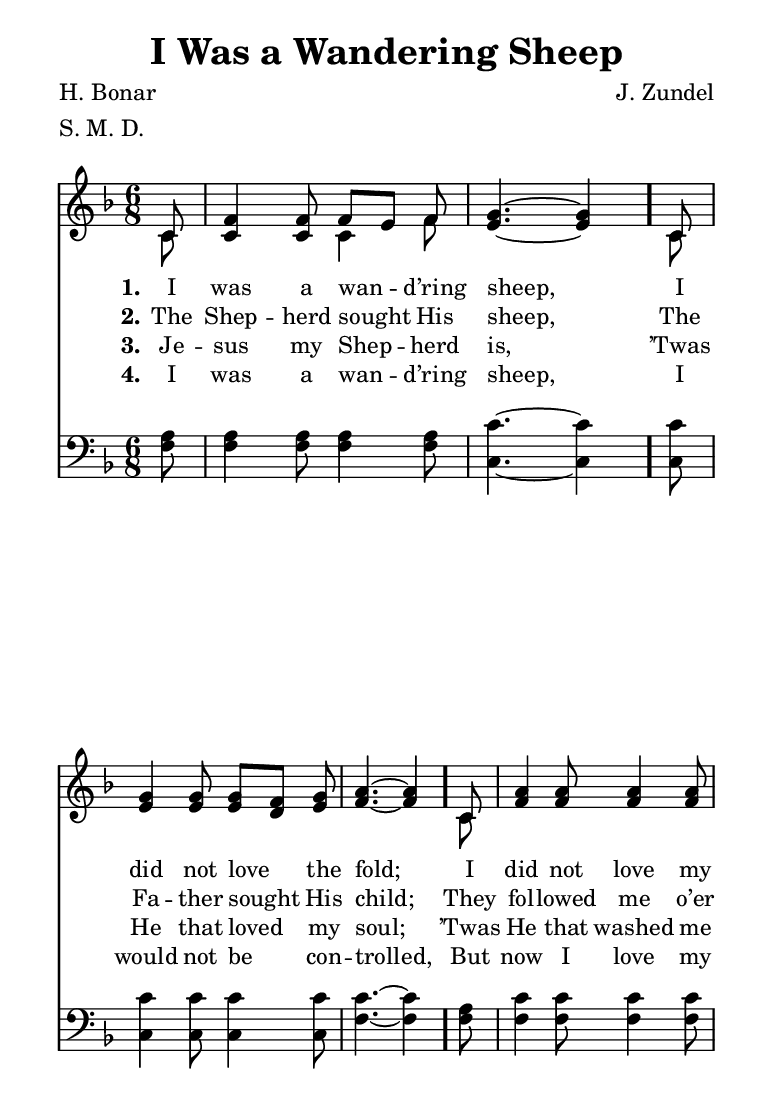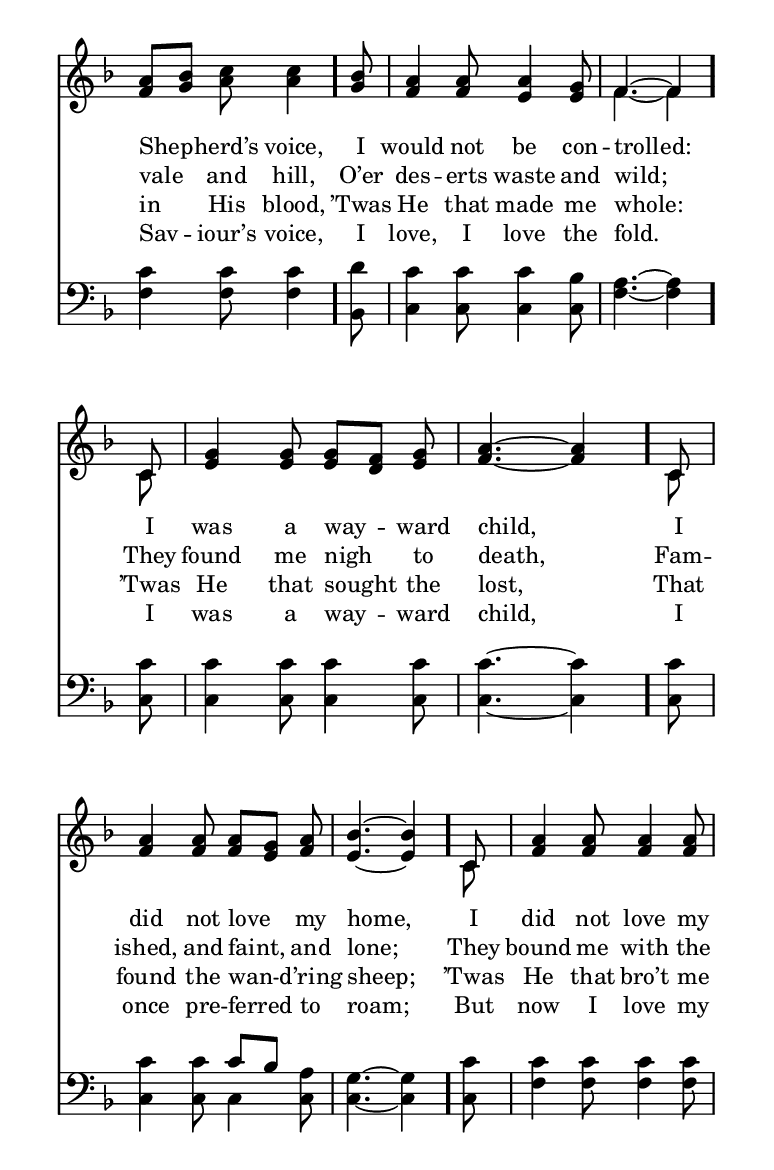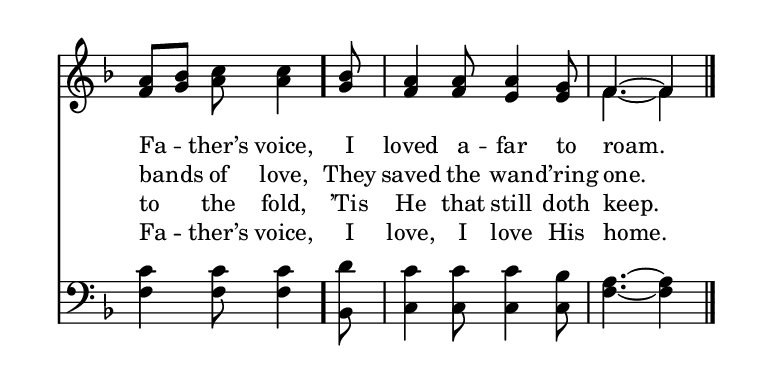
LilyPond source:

\include "common/global.ily"
\paper {
  \include "common/paper.ily"
}

\header{
  %gospel
  hymnnumber = "227"
  title = "I Was a Wandering Sheep"
  tunename = "Lebanon"
  meter = "S. M. D."
  poet = "H. Bonar"
  composer = "J. Zundel"
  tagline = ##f
}

global = {
  \include "common/overrides.ily"
  \override Staff.TimeSignature.style = #'numbered
  \time 6/8
  \override Score.MetronomeMark.transparent = ##t % hide all fermata changes too
  \tempo 4=80
  \key f \major
  \partial 8
  \autoBeamOff
}

notesSoprano = {
\global
\relative c' {

  c8 | f4 f8 f[ e] f | g4. ~ g4
  c,8 | g'4 g8 g[ f] g | a4. ~ a4 \eogbreak
  c,8 | a'4 a8 a4 a8 | a8[ bes] c c4
  bes8 | a4 a8 a4 g8 | f4. ~ f4 \eogbreak
  c8 | g'4 g8 g[ f] g | a4. ~ a4
  c,8 | a'4 a8 a[ g] a | bes4. ~ bes4 \eogbreak
  c,8 | a'4 a8 a4 a8 | a8[ bes] c c4
  bes8 | a4 a8 a4 g8 | f4. ~ f4

  \bar "|."

}
}

notesAlto = {
\global
\relative e' {

  c8 | c4 c8 c4 f8 | e4. ~ e4
  c8 | e4 e8 e[ d] e | f4. ~ f4
  c8 | f4 f8 f4 f8 | f[ g] a a4
  g8 | f4 f8 e4 e8 | f4. ~ f4
  c8 | e4 e8 e[ d] e | f4. ~ f4
  c8 | f4 f8 f[ e] f | e4. ~ e4
  c8 | f4 f8 f4 f8 | f[ g] a a4
  g8 | f4 f8 e4 e8 | f4. ~ f4

}
}

notesTenor = {
\global
\relative a {

  a8 | a4 a8 a4 a8 | c4. ~ c4
  c8 | c4 c8 c4 c8 | c4. ~ c4
  a8 | c4 c8 c4 c8 | c4 c8 c4
  d8 | c4 c8 c4 bes8 | a4. ~ a4
  c8 | c4 c8 c4 c8 | c4. ~ c4
  c8 | c4 c8 c8[ bes] a | g4. ~ g4
  c8 | c4 c8 c4 c8 | c4 c8 c4
  d8 | c4 c8 c4 bes8 | a4. ~ a4

}
}

notesBass = {
\global
\relative f {

  f8 | f4 f8 f4 f8 | c4. ~ c4
  c8 | c4 c8 c4 c8 | f4. ~ f4
  f8 | f4 f8 f4 f8 | f4 f8 f4
  bes,8 | c4 c8 c4 c8 | f4. ~ f4
  c8 | c4 c8 c4 c8 | c4. ~ c4
  c8 | c4 c8 c4 c8 | c4. ~ c4
  c8 | f4 f8 f4 f8 | f4 f8 f4
  bes,8 | c4 c8 c4 c8 | f4. ~ f4

}
}

wordsA = \lyricmode {
\set stanza = "1."

I was a wan -- d’ring sheep, \bar "."
I did not love the fold; \bar "."
I did not love my Shep -- herd’s voice, \bar "."
I would not be con -- trolled: \bar "."
I was a way -- ward child, \bar "."
I did not love my home, \bar "."
I did not love my Fa -- ther’s voice, \bar "."
I loved a -- far to roam. \bar "."

}

wordsB = \lyricmode {
\set stanza = "2."

The Shep -- herd sought His sheep,
The Fa -- ther sought His child;
They fol -- lowed me o’er vale and hill,
O’er des -- erts waste and wild;
They found me nigh to death,
Fam -- ished, and faint, and lone;
They bound me with the bands of love,
They saved the wan -- d’ring one.

}

wordsC = \lyricmode {
\set stanza = "3."

Je -- sus my Shep -- herd is,
’Twas He that loved my soul;
’Twas He that washed me in His blood,
’Twas He that made me whole:
’Twas He that sought the lost,
That found the wan -- d’ring sheep;
’Twas He that bro’t me to the fold,
’Tis He that still doth keep.

}

wordsD = \lyricmode {
\set stanza = "4."

I was a wan -- d’ring sheep,
I would not be con -- trolled,
But now I love my Sav -- iour’s voice,
I love, I love the fold.
I was a way -- ward child,
I once pre -- ferred to roam;
But now I love my Fa -- ther’s voice,
I love, I love His home.

}

\score {
  \context ChoirStaff <<
    \context Staff = upper <<
      \set Staff.autoBeaming = ##f
      \set ChoirStaff.systemStartDelimiter = #'SystemStartBar
      \set ChoirStaff.printPartCombineTexts = ##f
      \partcombine #'(2 . 9) \notesSoprano \notesAlto
      \context NullVoice = sopranos { \voiceOne << \notesSoprano >> }
      \context NullVoice = altos { \voiceTwo << \notesAlto >> }
      \context Lyrics = one   \lyricsto sopranos \wordsA
      \context Lyrics = two   \lyricsto sopranos \wordsB
      \context Lyrics = three \lyricsto sopranos \wordsC
      \context Lyrics = four  \lyricsto sopranos \wordsD
    >>
    \context Staff = men <<
      \set Staff.autoBeaming = ##f
      \clef bass
      \set ChoirStaff.printPartCombineTexts = ##f
      \partcombine #'(2 . 9) \notesTenor \notesBass
      \context NullVoice = tenors { \voiceOne << \notesTenor >> }
      \context NullVoice = basses { \voiceTwo << \notesBass >> }
    >>
  >>
  \layout {
    \include "common/layout.ily"
  }
  \midi{
    \include "common/midi.ily"
  }
}

\version "2.19.49"  % necessary for upgrading to future LilyPond versions.

% vi:set et ts=2 sw=2 ai nocindent syntax=lilypond:
